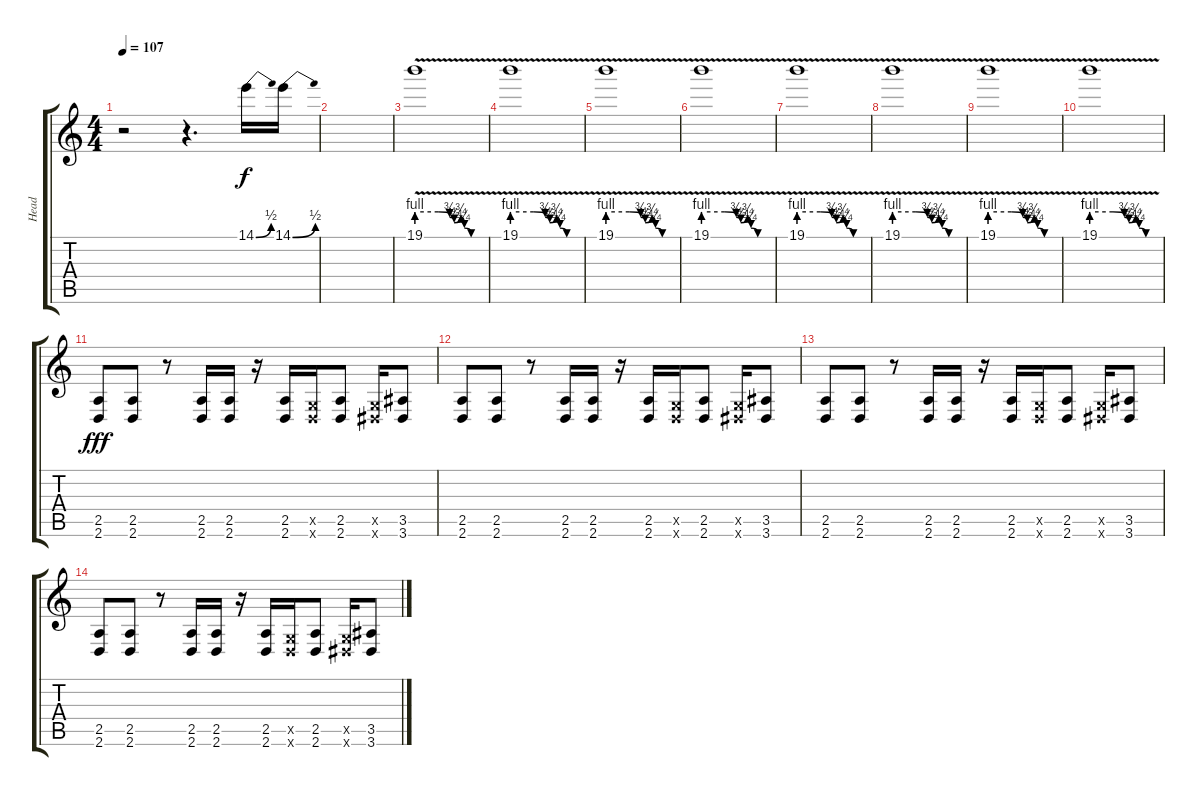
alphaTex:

\track ("Head" "Head") {instrument distortionguitar}
\staff {score tabs}
\tuning (D4 A3 F3 C3 G2 C2) {hide}
\ts (4 4)
\tempo 107
\clef g2
\ks c
r.2{dy f} r.4{d} 14.1{be (bend 0 0 60 2)}.16 14.1{be (bend 0 0 60 2)}.16 |
|
19.1{be (custom 0 4 19 4 29 3 33 2 39 3 42 1 48 0 57 0 60 0) v}.1 |
19.1{be (custom 0 4 19 4 29 3 33 2 39 3 42 1 48 0 57 0 60 0) v}.1 |
19.1{be (custom 0 4 19 4 29 3 33 2 39 3 42 1 48 0 57 0 60 0) v}.1 |
19.1{be (custom 0 4 19 4 29 3 33 2 39 3 42 1 48 0 57 0 60 0) v}.1 |
19.1{be (custom 0 4 19 4 29 3 33 2 39 3 42 1 48 0 57 0 60 0) v}.1 |
19.1{be (custom 0 4 19 4 29 3 33 2 39 3 42 1 48 0 57 0 60 0) v}.1 |
19.1{be (custom 0 4 19 4 29 3 33 2 39 3 42 1 48 0 57 0 60 0) v}.1 |
19.1{be (custom 0 4 19 4 29 3 33 2 39 3 42 1 48 0 57 0 60 0) v}.1 |
(2.5 2.6).8{dy fff} (2.5 2.6).8 r.8 (2.5 2.6).16 (2.5 2.6).16 r.16 (2.5 2.6).16 (0.5{x} 2.6{x}).16 (2.5 2.6).8 (0.5{x} 3.6{x}).16 (3.5 3.6).8 |
(2.5 2.6).8 (2.5 2.6).8 r.8 (2.5 2.6).16 (2.5 2.6).16 r.16 (2.5 2.6).16 (0.5{x} 2.6{x}).16 (2.5 2.6).8 (0.5{x} 3.6{x}).16 (3.5 3.6).8 |
(2.5 2.6).8 (2.5 2.6).8 r.8 (2.5 2.6).16 (2.5 2.6).16 r.16 (2.5 2.6).16 (0.5{x} 2.6{x}).16 (2.5 2.6).8 (0.5{x} 3.6{x}).16 (3.5 3.6).8 |
(2.5 2.6).8 (2.5 2.6).8 r.8 (2.5 2.6).16 (2.5 2.6).16 r.16 (2.5 2.6).16 (0.5{x} 2.6{x}).16 (2.5 2.6).8 (0.5{x} 3.6{x}).16 (3.5 3.6).8
